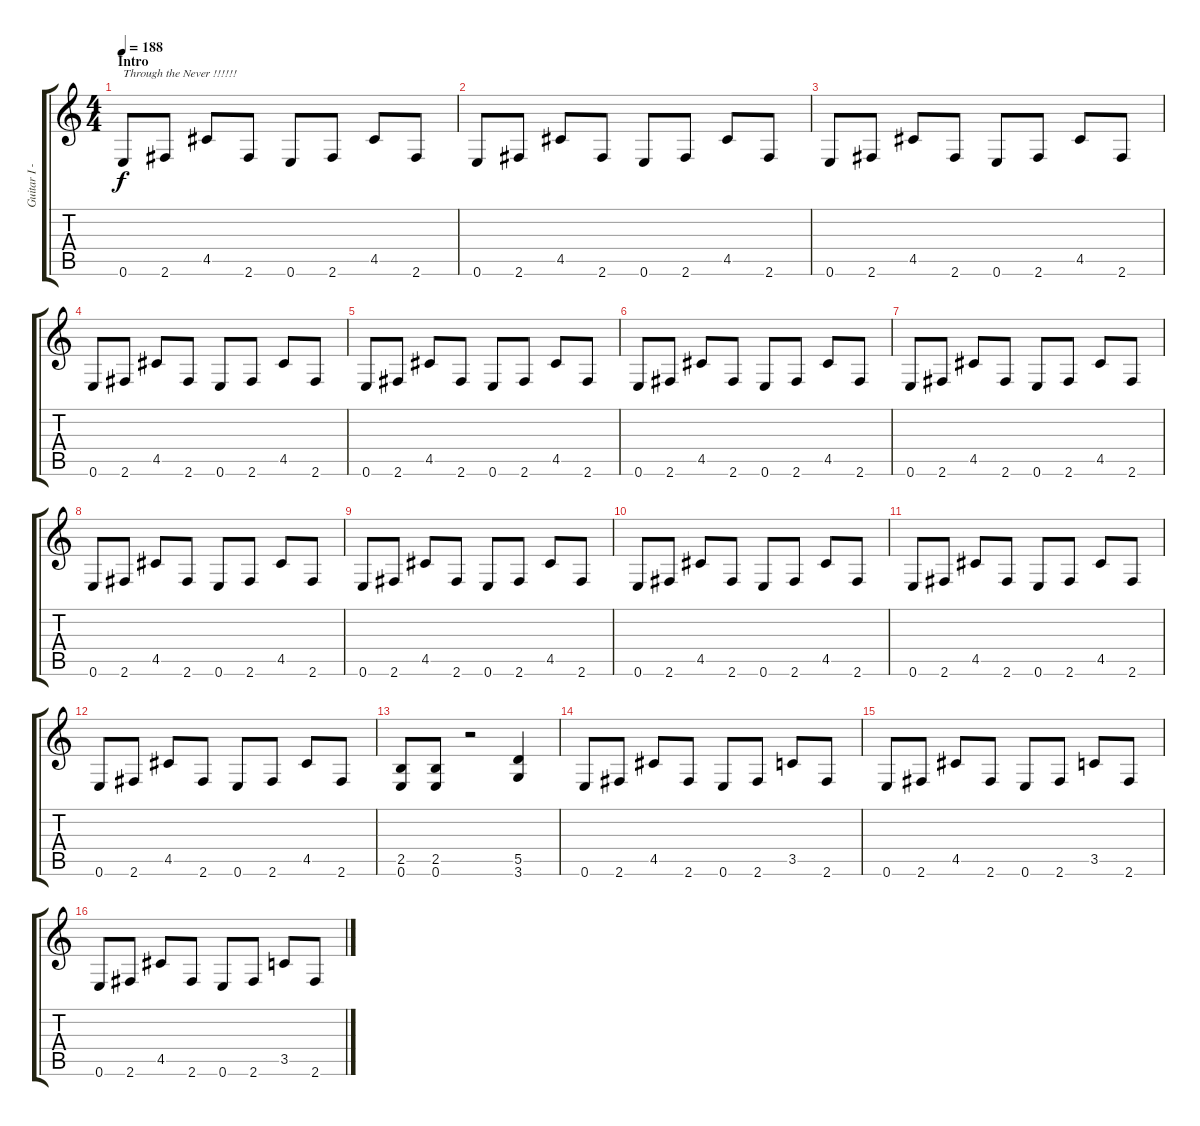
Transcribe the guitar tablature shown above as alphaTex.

\track ("Guitar I - Rythm Guitar" "Guitar I -") {instrument distortionguitar}
\staff {score tabs}
\tuning (E4 B3 G3 D3 A2 E2) {hide}
\ts (4 4)
\section ("" "Intro")
\tempo 188
\clef g2
\ks c
0.6.8{txt "Through the Never !!!!!!" dy f instrument distortionguitar} 2.6.8 4.5.8 2.6.8 0.6.8 2.6.8 4.5.8 2.6.8 |
0.6.8 2.6.8 4.5.8 2.6.8 0.6.8 2.6.8 4.5.8 2.6.8 |
0.6.8 2.6.8 4.5.8 2.6.8 0.6.8 2.6.8 4.5.8 2.6.8 |
0.6.8 2.6.8 4.5.8 2.6.8 0.6.8 2.6.8 4.5.8 2.6.8 |
0.6.8 2.6.8 4.5.8 2.6.8 0.6.8 2.6.8 4.5.8 2.6.8 |
0.6.8 2.6.8 4.5.8 2.6.8 0.6.8 2.6.8 4.5.8 2.6.8 |
0.6.8 2.6.8 4.5.8 2.6.8 0.6.8 2.6.8 4.5.8 2.6.8 |
0.6.8 2.6.8 4.5.8 2.6.8 0.6.8 2.6.8 4.5.8 2.6.8 |
0.6.8 2.6.8 4.5.8 2.6.8 0.6.8 2.6.8 4.5.8 2.6.8 |
0.6.8 2.6.8 4.5.8 2.6.8 0.6.8 2.6.8 4.5.8 2.6.8 |
0.6.8 2.6.8 4.5.8 2.6.8 0.6.8 2.6.8 4.5.8 2.6.8 |
0.6.8 2.6.8 4.5.8 2.6.8 0.6.8 2.6.8 4.5.8 2.6.8 |
(2.5 0.6).8 (2.5 0.6).8 r.2 (5.5 3.6).4 |
0.6.8{volume 15} 2.6.8 4.5.8 2.6.8 0.6.8 2.6.8 3.5.8 2.6.8 |
0.6.8 2.6.8 4.5.8 2.6.8 0.6.8 2.6.8 3.5.8 2.6.8 |
0.6.8 2.6.8 4.5.8 2.6.8 0.6.8 2.6.8 3.5.8 2.6.8
